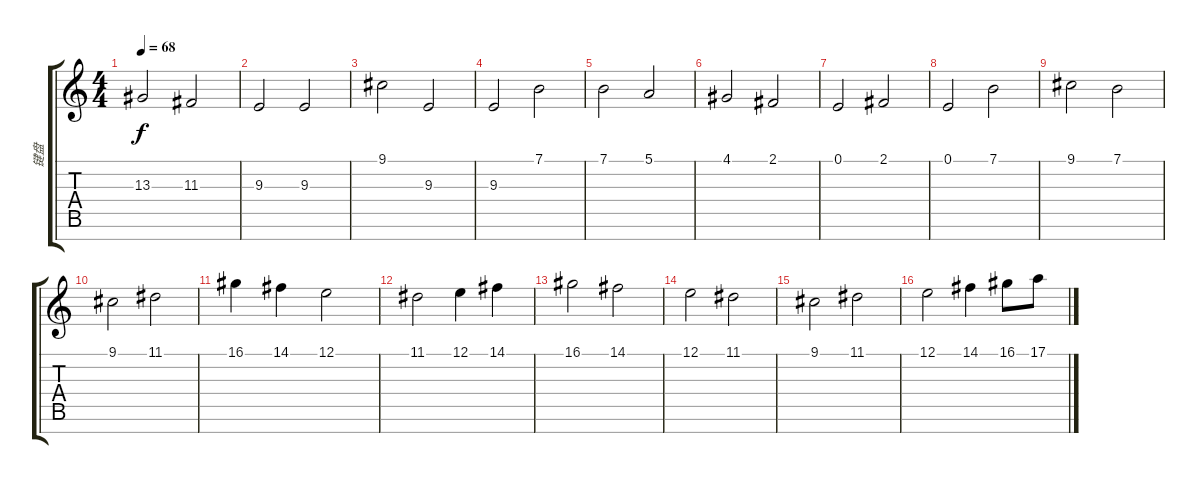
\track ("键盘" "键盘") {instrument synthstrings1}
\staff {score tabs}
\tuning (E4 B3 G3 D3 A2 E2 B1) {hide}
\ts (4 4)
\tempo 68
\clef g2
\ks c
13.3.2{dy f} 11.3.2 |
9.3.2 9.3.2 |
9.1.2 9.3.2 |
9.3.2 7.1.2 |
7.1.2 5.1.2 |
4.1.2 2.1.2 |
0.1.2 2.1.2 |
0.1.2 7.1.2 |
9.1.2 7.1.2 |
9.1.2 11.1.2 |
16.1.4 14.1.4 12.1.2 |
11.1.2 12.1.4 14.1.4 |
16.1.2 14.1.2 |
12.1.2 11.1.2 |
9.1.2 11.1.2 |
12.1.2 14.1.4 16.1.8 17.1.8
